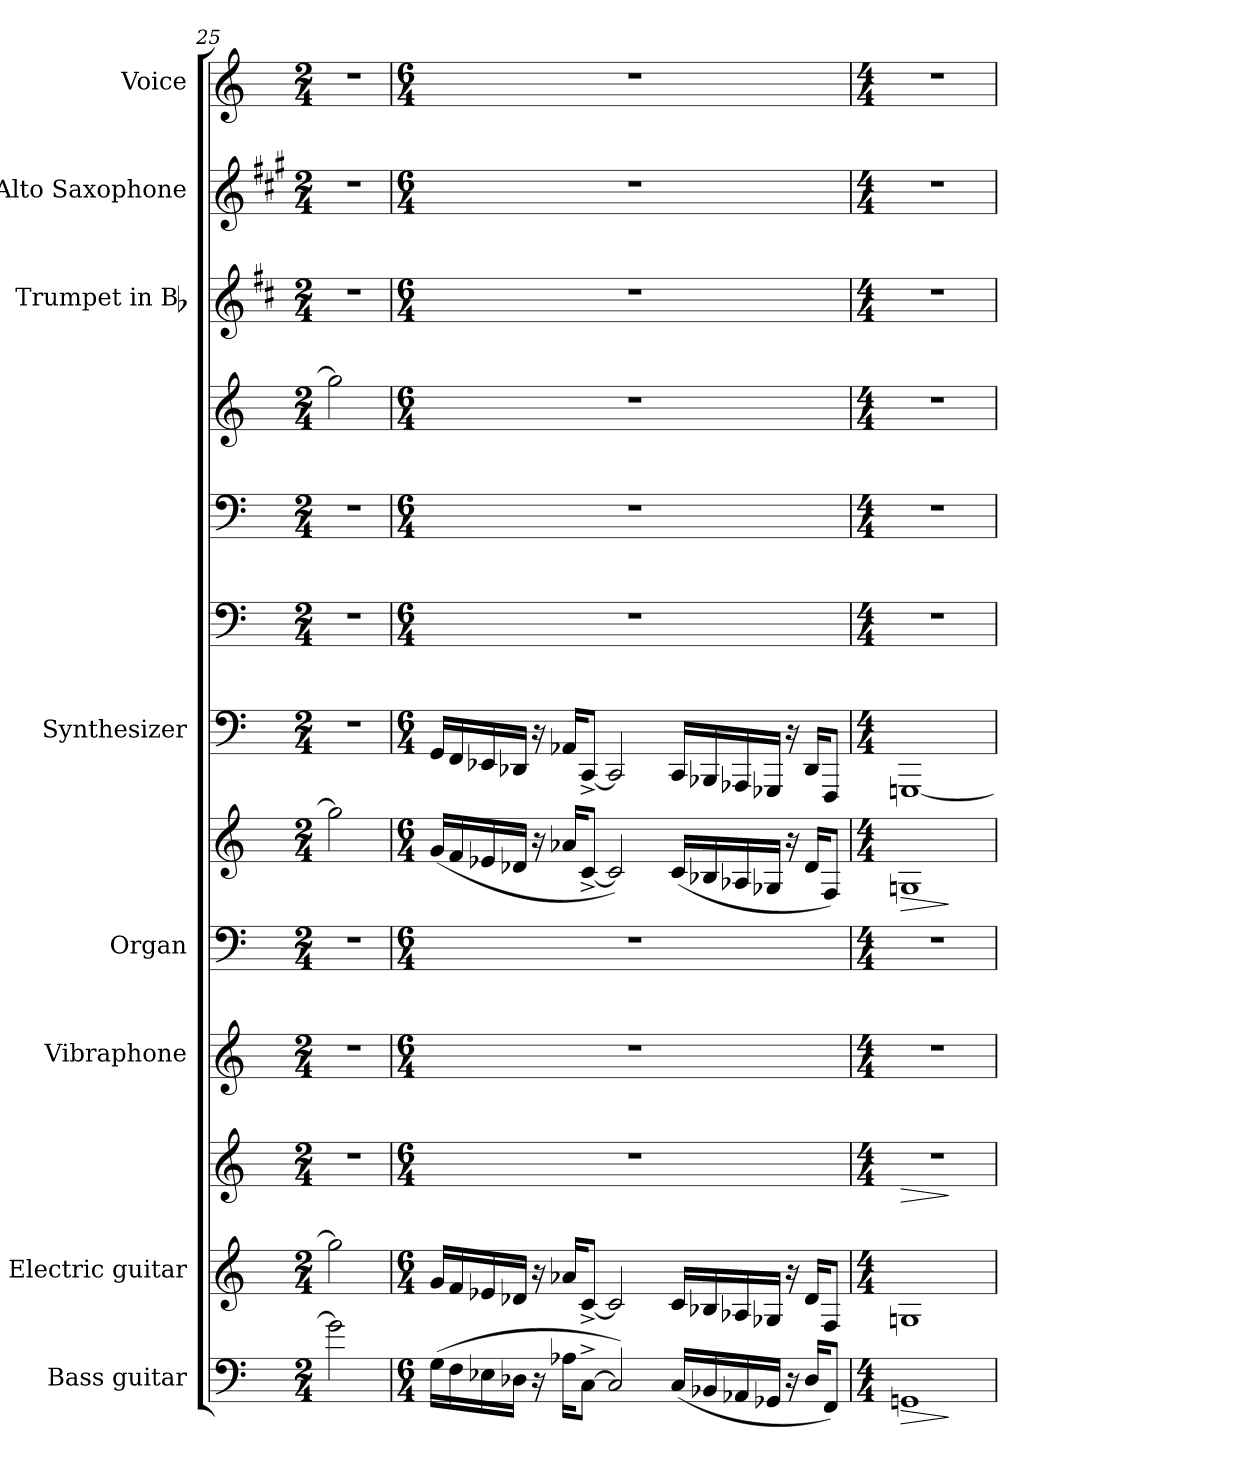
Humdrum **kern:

**kern	**dynam	**kern	**kern	**dynam	**kern	**kern	**kern	**dynam	**kern	**kern	**kern	**kern	**kern	**kern	**kern
*part8	*part8	*part7	*part7	*part7	*part6	*part5	*part5	*part5	*part4	*part4	*part4	*part4	*part3	*part2	*part1
*staff13	*staff13	*staff12	*staff11	*staff11/12	*staff10	*staff9	*staff8	*staff8/9	*staff7	*staff6	*staff5	*staff4	*staff3	*staff2	*staff1
*I"Bass guitar	*	*I"Electric guitar	*	*	*I"Vibraphone	*I"Organ	*	*	*I"Synthesizer	*	*	*	*I"Trumpet in Bb	*I"Alto Saxophone	*I"Voice
*I'Bass	*	*I'El. gtr	*	*	*I'Vib.	*I'Org.	*	*	*I'Synth.	*	*	*	*I'Tpt	*I'A. Sax.	*I'Voice
*clefF4	*	*clefG2	*clefG2	*	*clefG2	*clefF4	*clefG2	*	*clefF4	*clefF4	*clefF4	*clefG2	*clefG2	*clefG2	*clefG2
*ITrd7c12	*	*ITrd7c12	*ITrd7c12	*	*	*	*	*	*	*	*	*	*ITrd1c2	*ITrd5c9	*
*k[]	*	*k[]	*k[]	*	*k[]	*k[]	*k[]	*	*k[]	*k[]	*k[]	*k[]	*k[]	*k[]	*k[]
*C:	*	*C:	*C:	*	*C:	*C:	*C:	*	*C:	*C:	*C:	*C:	*C:	*C:	*C:
*M2/4	*	*M2/4	*M2/4	*	*M2/4	*M2/4	*M2/4	*	*M2/4	*M2/4	*M2/4	*M2/4	*M2/4	*M2/4	*M2/4
=25	=25	=25	=25	=25	=25	=25	=25	=25	=25	=25	=25	=25	=25	=25	=25
!	!	!	!LO:N:vis=1	!	!LO:N:vis=1	!LO:N:vis=1	!	!	!LO:N:vis=1	!LO:N:vis=1	!LO:N:vis=1	!	!LO:N:vis=1	!	!LO:N:vis=1
2Gi\]	.	2gi\]	2r	.	2r	2r	2ggi\]	.	2r	2r	2r	2ggi\]	2r	2r	2r
!!LO:LB:g=z
=26	=26	=26	=26	=26	=26	=26	=26	=26	=26	=26	=26	=26	=26	=26	=26
*M6/4	*	*M6/4	*M6/4	*	*M6/4	*M6/4	*M6/4	*	*M6/4	*M6/4	*M6/4	*M6/4	*M6/4	*M6/4	*M6/4
!	!	!	!LO:N:vis=1	!	!LO:N:vis=1	!LO:N:vis=1	!	!	!	!LO:N:vis=1	!LO:N:vis=1	!LO:N:vis=1	!LO:N:vis=1	!LO:N:vis=1	!LO:N:vis=1
(16GGi\LL	.	16Gi/LL	1.r	.	1.r	1.r	(16gi/LL	.	16GGi/LL	1.r	1.r	1.r	1.r	1.r	1.r
16FFi\	.	16Fi/	.	.	.	.	16fi/	.	16FFi/	.	.	.	.	.	.
16EE-Xi\	.	16E-Xi/	.	.	.	.	16e-Xi/	.	16EE-Xi/	.	.	.	.	.	.
16DD-Xi\JJ	.	16D-Xi/JJ	.	.	.	.	16d-Xi/JJ	.	16DD-Xi/JJ	.	.	.	.	.	.
16r	.	16r	.	.	.	.	16r	.	16r	.	.	.	.	.	.
16AA-Xi\KL	.	16A-Xi/KL	.	.	.	.	16a-Xi/KL	.	16AA-Xi/KL	.	.	.	.	.	.
[8CC^i\J	.	[8C^i/J	.	.	.	.	[8c^i/J	.	[8CC^i/J	.	.	.	.	.	.
2CCi/])	.	2Ci/]	.	.	.	.	2ci/])	.	2CCi/]	.	.	.	.	.	.
(16CCi/LL	.	16Ci/LL	.	.	.	.	(16ci/LL	.	16CCi/LL	.	.	.	.	.	.
16BBB-Xi/	.	16BB-Xi/	.	.	.	.	16B-Xi/	.	16BBB-Xi/	.	.	.	.	.	.
16AAA-Xi/	.	16AA-Xi/	.	.	.	.	16A-Xi/	.	16AAA-Xi/	.	.	.	.	.	.
16GGG-Xi/JJ	.	16GG-Xi/JJ	.	.	.	.	16G-Xi/JJ	.	16GGG-Xi/JJ	.	.	.	.	.	.
16r	.	16r	.	.	.	.	16r	.	16r	.	.	.	.	.	.
16DD-i/KL	.	16D-i/KL	.	.	.	.	16d-i/KL	.	16DD-i/KL	.	.	.	.	.	.
8FFFi/J)	.	8FFi/J	.	.	.	.	8Fi/J)	.	8FFFi/J	.	.	.	.	.	.
=27	=27	=27	=27	=27	=27	=27	=27	=27	=27	=27	=27	=27	=27	=27	=27
*M4/4	*	*M4/4	*M4/4	*	*M4/4	*M4/4	*M4/4	*	*M4/4	*M4/4	*M4/4	*M4/4	*M4/4	*M4/4	*M4/4
!	!LO:HP:b	!	!	!LO:HP:b	!	!	!	!LO:HP:b	!	!	!	!	!	!	!
1GGGni	>	1GGni	1r	>	1r	1r	1Gni	>	[1GGGni	1r	1r	1r	1r	1r	1r
.	]	.	.	]	.	.	.	]	.	.	.	.	.	.	.
=	=	=	=	=	=	=	=	=	=	=	=	=	=	=	=
*-	*-	*-	*-	*-	*-	*-	*-	*-	*-	*-	*-	*-	*-	*-	*-
